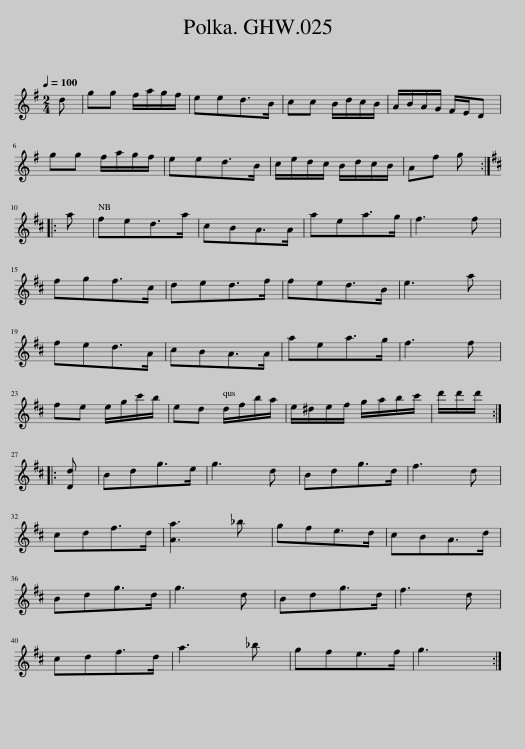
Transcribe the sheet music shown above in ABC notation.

X:1
L:1/8
Q:1/4=100
M:2/4
I:linebreak $
K:G
V:1 treble
V:1
 d | gg f/a/g/f/ | eed>B | cc B/d/c/B/ | A/B/A/G/ F/E/D |$ %5
 gg f/a/g/f/ | eed>B | c/e/d/c/ B/d/c/B/ | Af g ::$[K:D] a | %10
 fed>a | cBA>A | aea>g | f3 f |$ fgf>c | %15
 ded>f | fed>B | e3 a |$ fed>A | cBA>A | %20
 aea>g | f3 f |$ fe e/g/c'/b/ | ed d/f/b/a/ | e/^d/e/f/ g/a/b/c'/ | %25
 d'/d'/d'/ ::$ [Dd] | Bdg>e | g3 d | Bdg>d | %30
 f3 d |$ cdf>d | [Aa]3 _b | gfe>d | cBA>d |$ %35
 Bdg>d | g3 d | Bdg>d | f3 d |$ cdf>d | %40
 a3 _b | gfe>f | g3 :| %43
